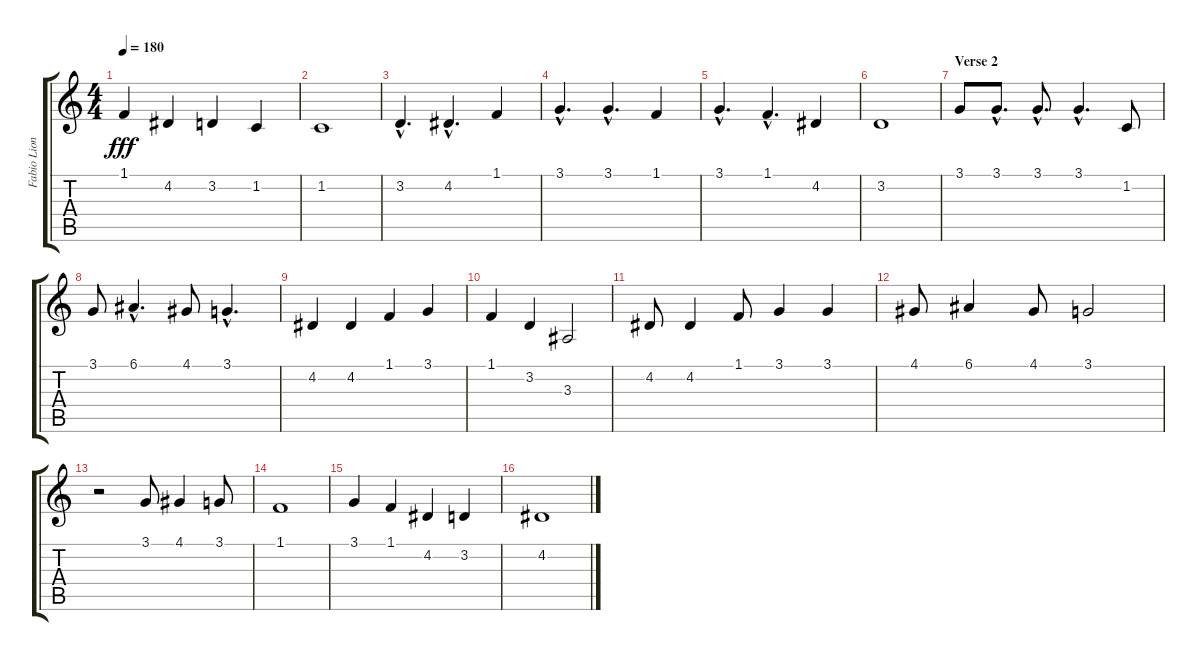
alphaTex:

\track ("Fabio Lione" "Fabio Lion") {instrument lead1square}
\staff {score tabs}
\tuning (E4 B3 G3 D3 A2 E2) {hide}
\ts (4 4)
\tempo 180
\clef g2
\ks c
1.1.4{dy fff} 4.2.4 3.2.4 1.2.4 |
1.2.1 |
3.2{hac}.4{d} 4.2{hac}.4{d} 1.1.4 |
3.1{hac}.4{d} 3.1{hac}.4{d} 1.1.4 |
3.1{hac}.4{d} 1.1{hac}.4{d} 4.2.4 |
3.2.1 |
\section ("" "Verse 2")
3.1.8 3.1{hac}.8{d} 3.1{hac}.8{d} 3.1{hac}.4{d} 1.2.8 |
3.1.8 6.1{hac}.4{d} 4.1.8 3.1{hac}.4{d} |
4.2.4 4.2.4 1.1.4 3.1.4 |
1.1.4 3.2.4 3.3.2 |
4.2.8 4.2.4 1.1.8 3.1.4 3.1.4 |
4.1.8 6.1.4 4.1.8 3.1.2 |
r.2 3.1.8 4.1.4 3.1.8 |
1.1.1 |
3.1.4 1.1.4 4.2.4 3.2.4 |
4.2.1
